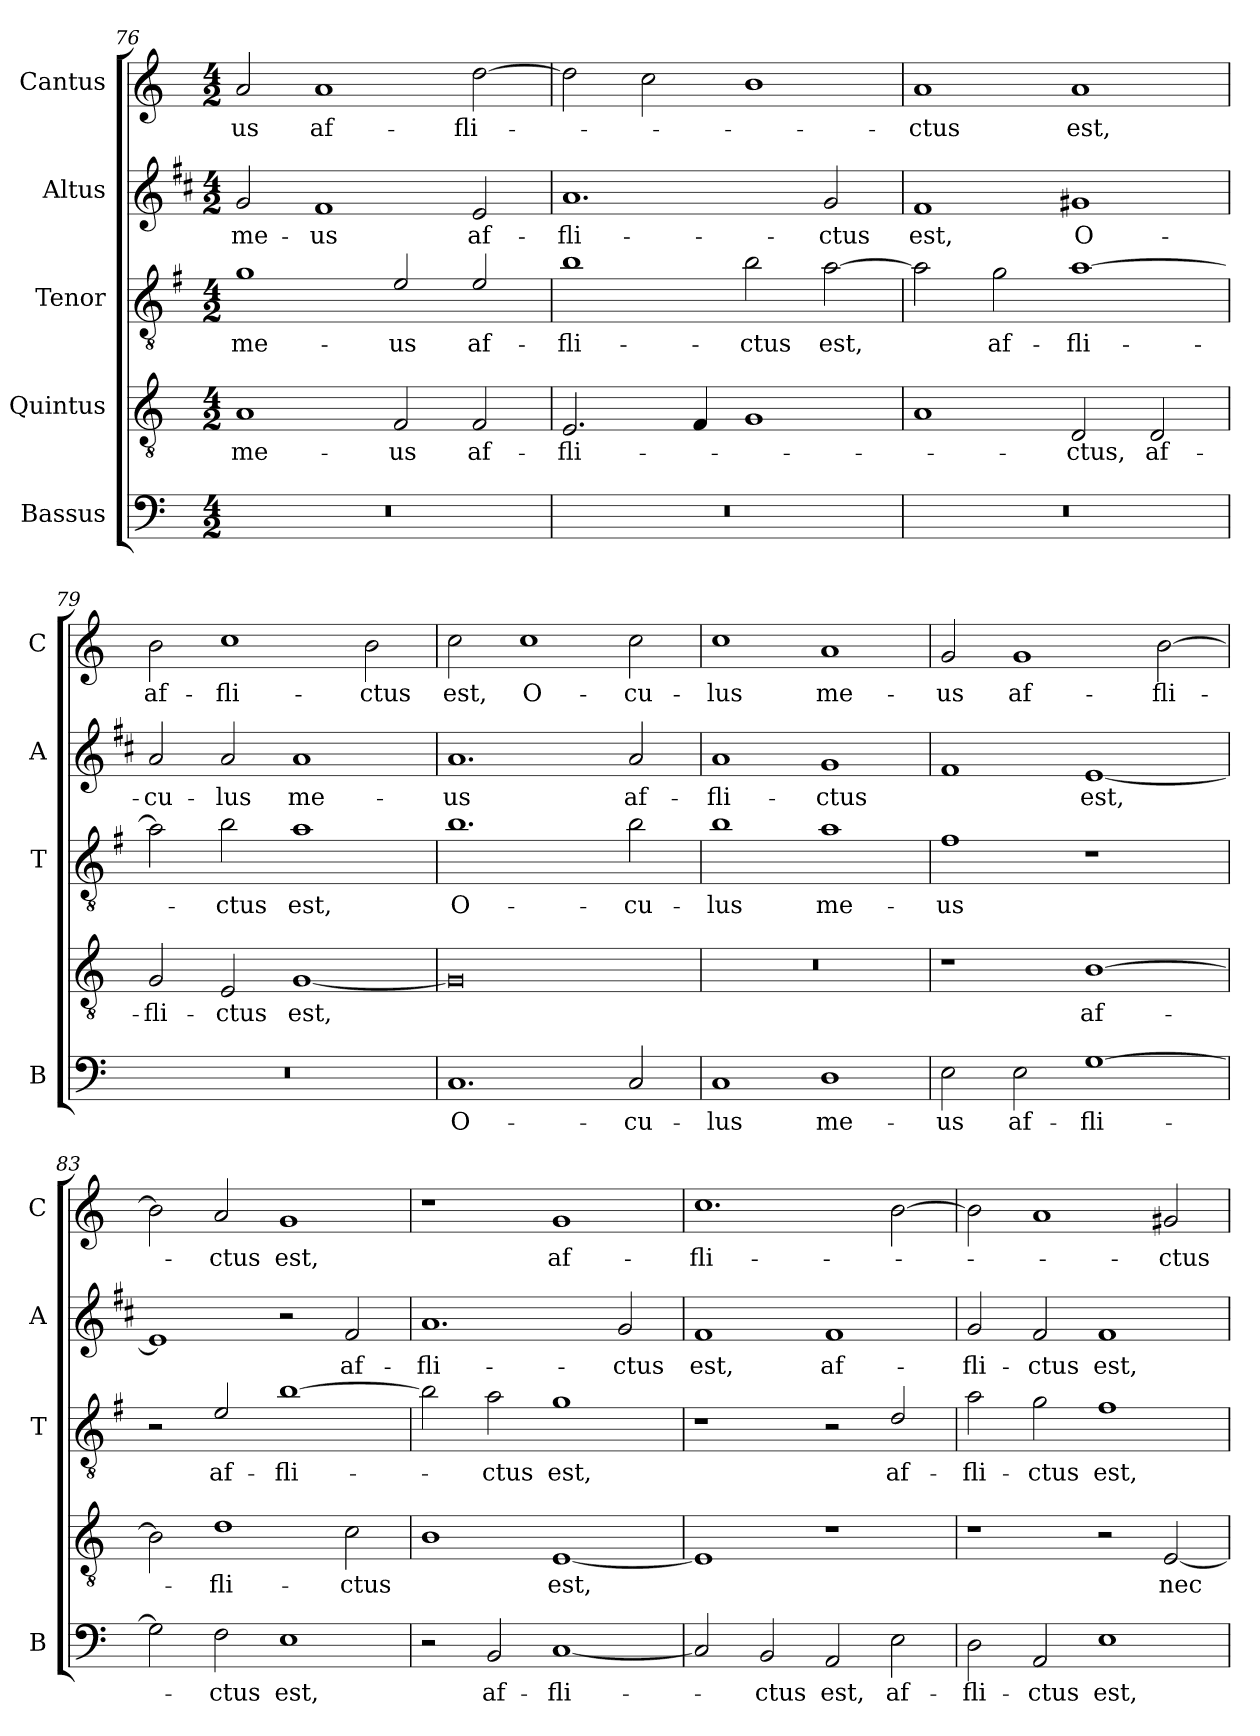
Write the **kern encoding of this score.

**kern	**text	**kern	**text	**kern	**text	**kern	**text	**kern	**text
*part5	*part5	*part4	*part4	*part3	*part3	*part2	*part2	*part1	*part1
*staff5	*staff5	*staff4	*staff4	*staff3	*staff3	*staff2	*staff2	*staff1	*staff1
*I"Bassus	*	*I"Quintus	*	*I"Tenor	*	*I"Altus	*	*I"Cantus	*
*I'B	*	*	*	*I'T	*	*I'A	*	*I'C	*
!!LO:PB:g=z
*clefF4	*	*clefGv2	*	*clefGv2	*	*clefG2	*	*clefG2	*
*	*	*	*	*ITrd4c7	*	*ITrd1c2	*	*	*
*k[]	*	*k[]	*	*k[]	*	*k[]	*	*k[]	*
*C:	*	*C:	*	*C:	*	*C:	*	*C:	*
*M4/2	*	*M4/2	*	*M4/2	*	*M4/2	*	*M4/2	*
=76	=76	=76	=76	=76	=76	=76	=76	=76	=76
!	!	!	!LO:LY:b	!	!LO:LY:b	!	!LO:LY:b	!	!LO:LY:b
0r	.	1A	me-	1c	me-	2f/	me-	2a/	-us
!	!	!	!	!	!	!	!LO:LY:b	!	!LO:LY:b
.	.	.	.	.	.	1e	-us	1a	af-
!	!	!	!LO:LY:b	!	!LO:LY:b	!	!	!	!
.	.	2F/	-us	2A/	-us	.	.	.	.
!	!	!	!LO:LY:b	!	!LO:LY:b	!	!LO:LY:b	!	!LO:LY:b
.	.	2F/	af-	2A/	af-	2d/	af-	[2dd\	-fli-
=77	=77	=77	=77	=77	=77	=77	=77	=77	=77
!	!	!	!LO:LY:b	!	!LO:LY:b	!	!LO:LY:b	!	!
0r	.	2.E/	-fli-	1e	-fli-	1.g	-fli-	2dd\]	.
.	.	.	.	.	.	.	.	2cc\	.
.	.	4F/	.	.	.	.	.	.	.
!	!	!	!	!	!LO:LY:b	!	!	!	!
.	.	1G	.	2e\	-ctus	.	.	1b	.
!	!	!	!	!	!LO:LY:b	!	!LO:LY:b	!	!
.	.	.	.	[2d\	est,	2f/	-ctus	.	.
=78	=78	=78	=78	=78	=78	=78	=78	=78	=78
!	!	!	!	!	!	!	!LO:LY:b	!	!LO:LY:b
0r	.	1A	.	2d\]	.	1e	est,	1a	-ctus
!	!	!	!	!	!LO:LY:b	!	!	!	!
.	.	.	.	2c\	af-	.	.	.	.
!	!	!	!LO:LY:b	!	!LO:LY:b	!	!LO:LY:b	!	!LO:LY:b
.	.	2D/	-ctus,	[1d	-fli-	1f#X	O-	1a	est,
!	!	!	!LO:LY:b	!	!	!	!	!	!
.	.	2D/	af-	.	.	.	.	.	.
=79	=79	=79	=79	=79	=79	=79	=79	=79	=79
!	!	!	!LO:LY:b	!	!	!	!LO:LY:b	!	!LO:LY:b
0r	.	2G/	-fli-	2d\]	.	2g/	-cu-	2b\	af-
!	!	!	!LO:LY:b	!	!LO:LY:b	!	!LO:LY:b	!	!LO:LY:b
.	.	2E/	-ctus	2e\	-ctus	2g/	-lus	1cc	-fli-
!	!	!	!LO:LY:b	!	!LO:LY:b	!	!LO:LY:b	!	!
.	.	[1G	est,	1d	est,	1g	me-	.	.
!	!	!	!	!	!	!	!	!	!LO:LY:b
.	.	.	.	.	.	.	.	2b\	-ctus
=80	=80	=80	=80	=80	=80	=80	=80	=80	=80
!	!LO:LY:b	!	!	!	!LO:LY:b	!	!LO:LY:b	!	!LO:LY:b
1.C	O-	0G]	.	1.e	O-	1.g	-us	2cc\	est,
!	!	!	!	!	!	!	!	!	!LO:LY:b
.	.	.	.	.	.	.	.	1cc	O-
!	!LO:LY:b	!	!	!	!LO:LY:b	!	!LO:LY:b	!	!LO:LY:b
2C/	-cu-	.	.	2e\	-cu-	2g/	af-	2cc\	-cu-
=81	=81	=81	=81	=81	=81	=81	=81	=81	=81
!	!LO:LY:b	!	!	!	!LO:LY:b	!	!LO:LY:b	!	!LO:LY:b
1C	-lus	0r	.	1e	-lus	1g	-fli-	1cc	-lus
!	!LO:LY:b	!	!	!	!LO:LY:b	!	!LO:LY:b	!	!LO:LY:b
1D	me-	.	.	1d	me-	1f	-ctus	1a	me-
=82	=82	=82	=82	=82	=82	=82	=82	=82	=82
!	!LO:LY:b	!	!	!	!LO:LY:b	!	!	!	!LO:LY:b
2E\	-us	1r	.	1B	-us	1e	.	2g/	-us
!	!LO:LY:b	!	!	!	!	!	!	!	!LO:LY:b
2E\	af-	.	.	.	.	.	.	1g	af-
!	!LO:LY:b	!	!LO:LY:b	!	!	!	!LO:LY:b	!	!
[1G	-fli-	[1B	af-	1r	.	[1d	est,	.	.
!	!	!	!	!	!	!	!	!	!LO:LY:b
.	.	.	.	.	.	.	.	[2b\	-fli-
!!LO:LB:g=z
=83	=83	=83	=83	=83	=83	=83	=83	=83	=83
2G\]	.	2B\]	.	2r	.	1d]	.	2b\]	.
!	!LO:LY:b	!	!LO:LY:b	!	!LO:LY:b	!	!	!	!LO:LY:b
2F\	-ctus	1d	-fli-	2A/	af-	.	.	2a/	-ctus
!	!LO:LY:b	!	!	!	!LO:LY:b	!	!	!	!LO:LY:b
1E	est,	.	.	[1e	-fli-	2r	.	1g	est,
!	!	!	!LO:LY:b	!	!	!	!LO:LY:b	!	!
.	.	2c\	-ctus	.	.	2e/	af-	.	.
=84	=84	=84	=84	=84	=84	=84	=84	=84	=84
!	!	!	!	!	!	!	!LO:LY:b	!	!
2r	.	1B	.	2e\]	.	1.g	-fli-	1r	.
!	!LO:LY:b	!	!	!	!LO:LY:b	!	!	!	!
2BB/	af-	.	.	2d\	-ctus	.	.	.	.
!	!LO:LY:b	!	!LO:LY:b	!	!LO:LY:b	!	!	!	!LO:LY:b
[1C	-fli-	[1E	est,	1c	est,	.	.	1g	af-
!	!	!	!	!	!	!	!LO:LY:b	!	!
.	.	.	.	.	.	2f/	-ctus	.	.
=85	=85	=85	=85	=85	=85	=85	=85	=85	=85
!	!	!	!	!	!	!	!LO:LY:b	!	!LO:LY:b
2C/]	.	1E]	.	1r	.	1e	est,	1.cc	-fli-
!	!LO:LY:b	!	!	!	!	!	!	!	!
2BB/	-ctus	.	.	.	.	.	.	.	.
!	!LO:LY:b	!	!	!	!	!	!LO:LY:b	!	!
2AA/	est,	1r	.	2r	.	1e	af-	.	.
!	!LO:LY:b	!	!	!	!LO:LY:b	!	!	!	!
2E\	af-	.	.	2G/	af-	.	.	[2b\	.
=86	=86	=86	=86	=86	=86	=86	=86	=86	=86
!	!LO:LY:b	!	!	!	!LO:LY:b	!	!LO:LY:b	!	!
2D\	-fli-	1r	.	2d\	-fli-	2f/	-fli-	2b\]	.
!	!LO:LY:b	!	!	!	!LO:LY:b	!	!LO:LY:b	!	!
2AA/	-ctus	.	.	2c\	-ctus	2e/	-ctus	1a	.
!	!LO:LY:b	!	!	!	!LO:LY:b	!	!LO:LY:b	!	!
1E	est,	2r	.	1B	est,	1e	est,	.	.
!	!	!	!LO:LY:b	!	!	!	!	!	!LO:LY:b
.	.	[2E/	nec	.	.	.	.	2g#X/	-ctus
=	=	=	=	=	=	=	=	=	=
*-	*-	*-	*-	*-	*-	*-	*-	*-	*-
